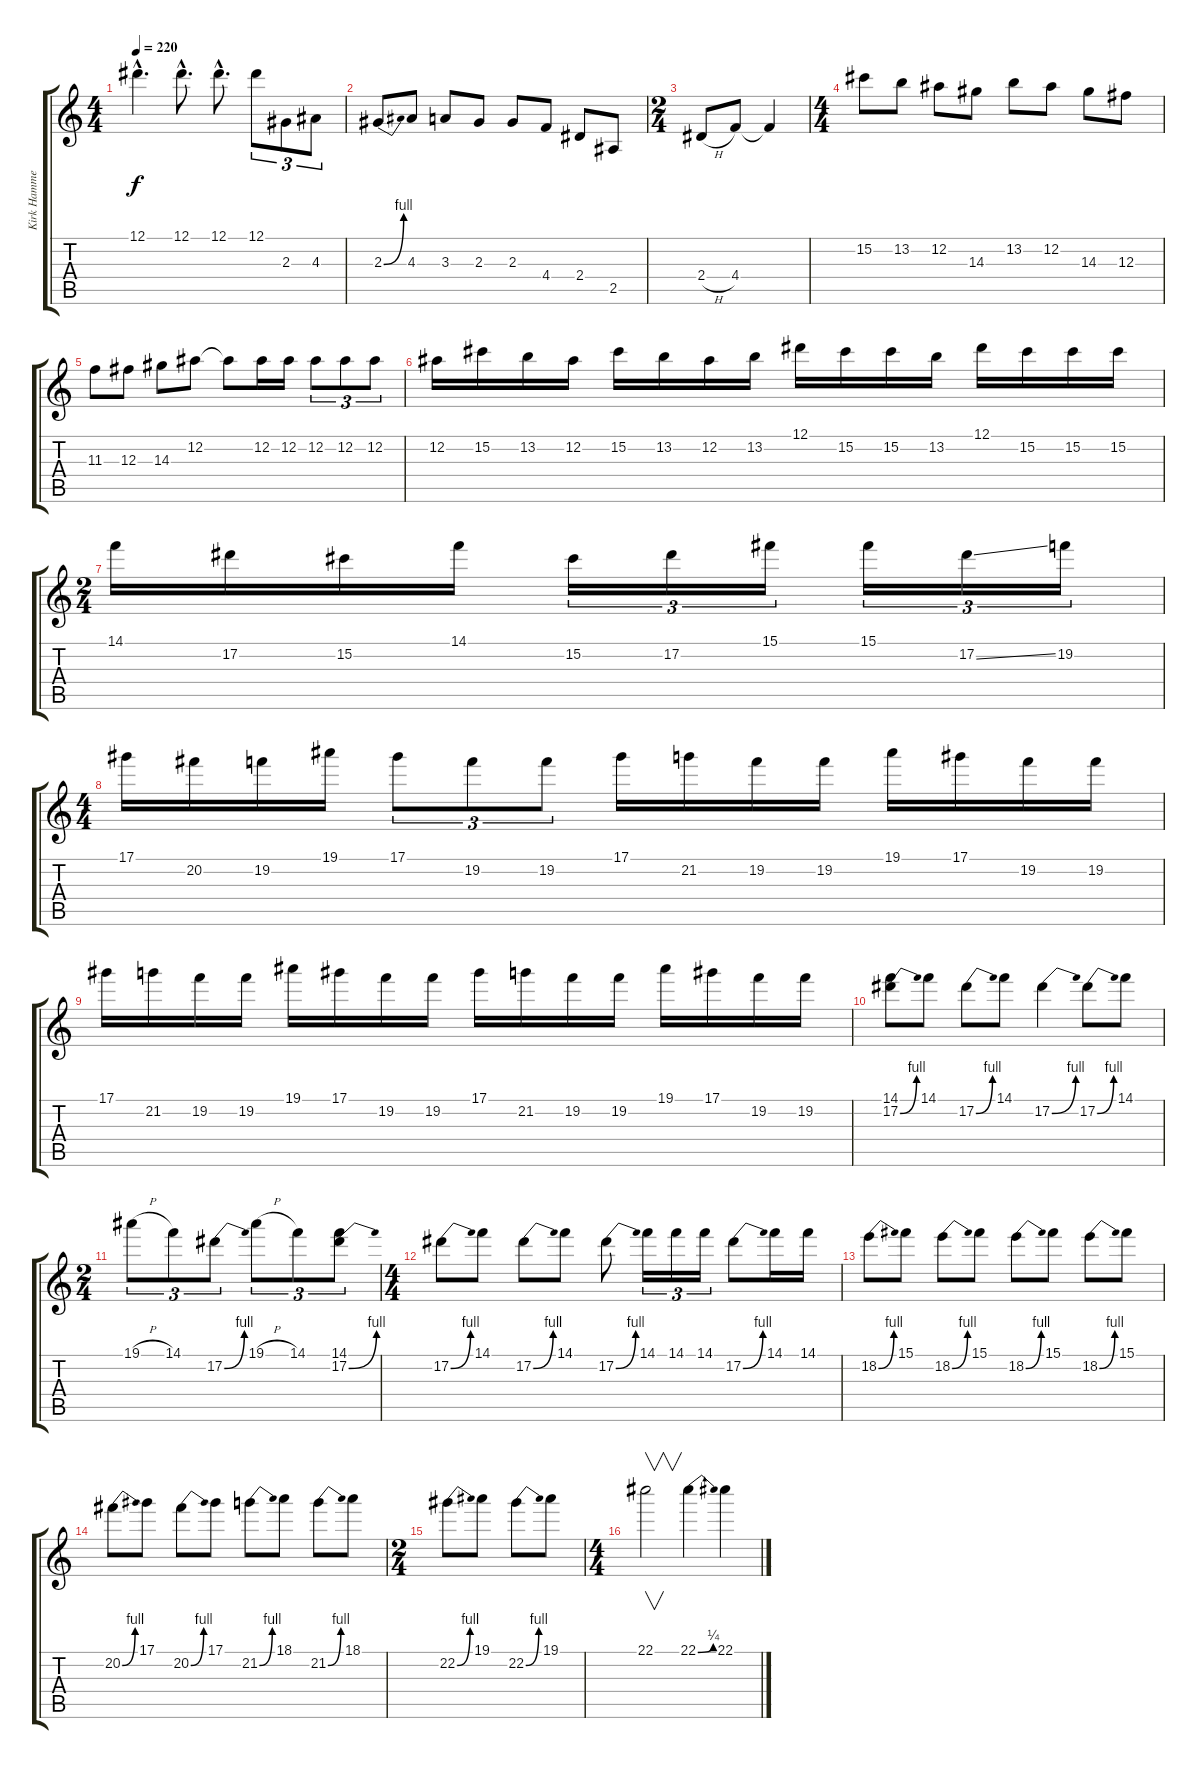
\track ("Kirk Hammett (Distortion Guitar)" "Kirk Hamme") {instrument overdrivenguitar}
\staff {score tabs}
\tuning (Eb4 Bb3 Gb3 Db3 Ab2 Eb2) {hide}
\ts (4 4)
\tempo 220
\clef g2
\ks c
12.1{hac t}.4{d dy f} 12.1{hac}.8{d} 12.1{hac}.8{d} 12.1.8{tu (3 2)} 2.3.8{tu (3 2)} 4.3.8{tu (3 2)} |
2.3{be (bend 0 0 60 4)}.8 4.3.8 3.3.8 2.3.8 2.3.8 4.4.8 2.4.8 2.5.8 |
\ts (2 4)
2.4{h}.8 4.4.8 4.4{t}.4 |
\ts (4 4)
15.2.8 13.2.8 12.2.8 14.3.8 13.2.8 12.2.8 14.3.8 12.3.8 |
11.3.8 12.3.8 14.3.8 12.2.8 12.2{t}.8 12.2.16 12.2.16 12.2.8{tu (3 2)} 12.2.8{tu (3 2)} 12.2.8{tu (3 2)} |
12.2.16 15.2.16 13.2.16 12.2.16 15.2.16 13.2.16 12.2.16 13.2.16 12.1.16 15.2.16 15.2.16 13.2.16 12.1.16 15.2.16 15.2.16 15.2.16 |
\ts (2 4)
14.1.16 17.2.16 15.2.16 14.1.16 15.2.16{tu (3 2)} 17.2.16{tu (3 2)} 15.1.16{tu (3 2)} 15.1.16{tu (3 2)} 17.2{ss}.16{tu (3 2)} 19.2.16{tu (3 2)} |
\ts (4 4)
17.1.16 20.2.16 19.2.16 19.1.16 17.1.8{tu (3 2)} 19.2.8{tu (3 2)} 19.2.8{tu (3 2)} 17.1.16 21.2.16 19.2.16 19.2.16 19.1.16 17.1.16 19.2.16 19.2.16 |
17.1.16 21.2.16 19.2.16 19.2.16 19.1.16 17.1.16 19.2.16 19.2.16 17.1.16 21.2.16 19.2.16 19.2.16 19.1.16 17.1.16 19.2.16 19.2.16 |
(14.1 17.2{be (bend 0 0 60 4)}).8 14.1.8 17.2{be (bend 0 0 60 4)}.8 14.1.8 17.2{be (bend 0 0 60 4)}.4 17.2{be (bend 0 0 60 4)}.8 14.1.8 |
\ts (2 4)
19.1{h}.8{tu (3 2)} 14.1.8{tu (3 2)} 17.2{be (bend 0 0 60 4)}.8{tu (3 2)} 19.1{h}.8{tu (3 2)} 14.1.8{tu (3 2)} (14.1 17.2{be (bend 0 0 60 4)}).8{tu (3 2)} |
\ts (4 4)
17.2{be (bend 0 0 60 4)}.8 14.1.8 17.2{be (bend 0 0 60 4)}.8 14.1.8 17.2{be (bend 0 0 60 4)}.8 14.1.16{tu (3 2)} 14.1.16{tu (3 2)} 14.1.16{tu (3 2)} 17.2{be (bend 0 0 60 4)}.8 14.1.16 14.1.16 |
18.2{be (bend 0 0 60 4)}.8 15.1.8 18.2{be (bend 0 0 60 4)}.8 15.1.8 18.2{be (bend 0 0 60 4)}.8 15.1.8 18.2{be (bend 0 0 60 4)}.8 15.1.8 |
20.2{be (bend 0 0 60 4)}.8 17.1.8 20.2{be (bend 0 0 60 4)}.8 17.1.8 21.2{be (bend 0 0 60 4)}.8 18.1.8 21.2{be (bend 0 0 60 4)}.8 18.1.8 |
\ts (2 4)
22.2{be (bend 0 0 60 4)}.8 19.1.8 22.2{be (bend 0 0 60 4)}.8 19.1.8 |
\ts (4 4)
22.1.2{v} 22.1{be (bend 0 0 60 1)}.4 22.1.4
